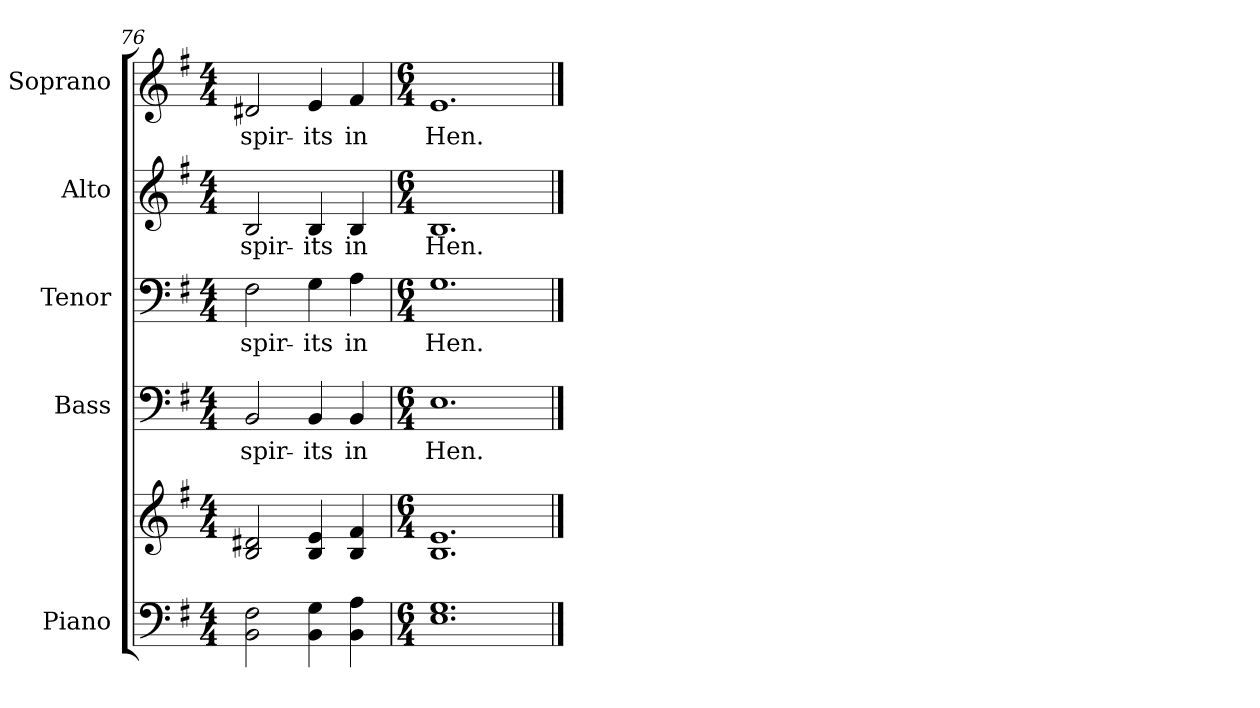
**kern	**kern	**kern	**text	**kern	**text	**kern	**text	**kern	**text
*part5	*part5	*part4	*part4	*part3	*part3	*part2	*part2	*part1	*part1
*staff6	*staff5	*staff4	*staff4	*staff3	*staff3	*staff2	*staff2	*staff1	*staff1
*I"Piano	*	*I"Bass	*	*I"Tenor	*	*I"Alto	*	*I"Soprano	*
*I'Pno.	*	*I'B.	*	*I'T.	*	*I'A.	*	*I'S.	*
*clefF4	*clefG2	*clefF4	*	*clefF4	*	*clefG2	*	*clefG2	*
*k[f#]	*k[f#]	*k[f#]	*	*k[f#]	*	*k[f#]	*	*k[f#]	*
*G:	*G:	*G:	*	*G:	*	*G:	*	*G:	*
*M4/4	*M4/4	*M4/4	*	*M4/4	*	*M4/4	*	*M4/4	*
=76	=76	=76	=76	=76	=76	=76	=76	=76	=76
!	!	!	!LO:LY:b:color=#000000	!	!	!	!	!	!
!	!	!	!	!	!LO:LY:b:color=#000000	!	!	!	!
!	!	!	!	!	!	!	!LO:LY:b:color=#000000	!	!
!	!	!	!	!	!	!	!	!	!LO:LY:b:color=#000000
2BBi\ 2F#i	2Bi/ 2d#Xi	2BBi/	spir-	2F#i\	spir-	2Bi/	spir-	2d#Xi/	spir-
!	!	!	!LO:LY:b:color=#000000	!	!	!	!	!	!
!	!	!	!	!	!LO:LY:b:color=#000000	!	!	!	!
!	!	!	!	!	!	!	!LO:LY:b:color=#000000	!	!
!	!	!	!	!	!	!	!	!	!LO:LY:b:color=#000000
4BBi\ 4Gi	4Bi/ 4ei	4BBi/	-its	4Gi\	-its	4Bi/	-its	4ei/	-its
!	!	!	!LO:LY:b:color=#000000	!	!	!	!	!	!
!	!	!	!	!	!LO:LY:b:color=#000000	!	!	!	!
!	!	!	!	!	!	!	!LO:LY:b:color=#000000	!	!
!	!	!	!	!	!	!	!	!	!LO:LY:b:color=#000000
4BBi\ 4Ai	4Bi/ 4f#i	4BBi/	in	4Ai\	in	4Bi/	in	4f#i/	in
!!LO:PB:g=z
=77	=77	=77	=77	=77	=77	=77	=77	=77	=77
*M6/4	*M6/4	*M6/4	*	*M6/4	*	*M6/4	*	*M6/4	*
!	!	!	!LO:LY:b:color=#000000	!	!	!	!	!	!
!	!	!	!	!	!LO:LY:b:color=#000000	!	!	!	!
!	!	!	!	!	!	!	!LO:LY:b:color=#000000	!	!
!	!	!	!	!	!	!	!	!	!LO:LY:b:color=#000000
1.Ei 1.Gi	1.Bi 1.ei	1.Ei	Hen.	1.Gi	Hen.	1.Bi	Hen.	1.ei	Hen.
==	==	==	==	==	==	==	==	==	==
*-	*-	*-	*-	*-	*-	*-	*-	*-	*-
